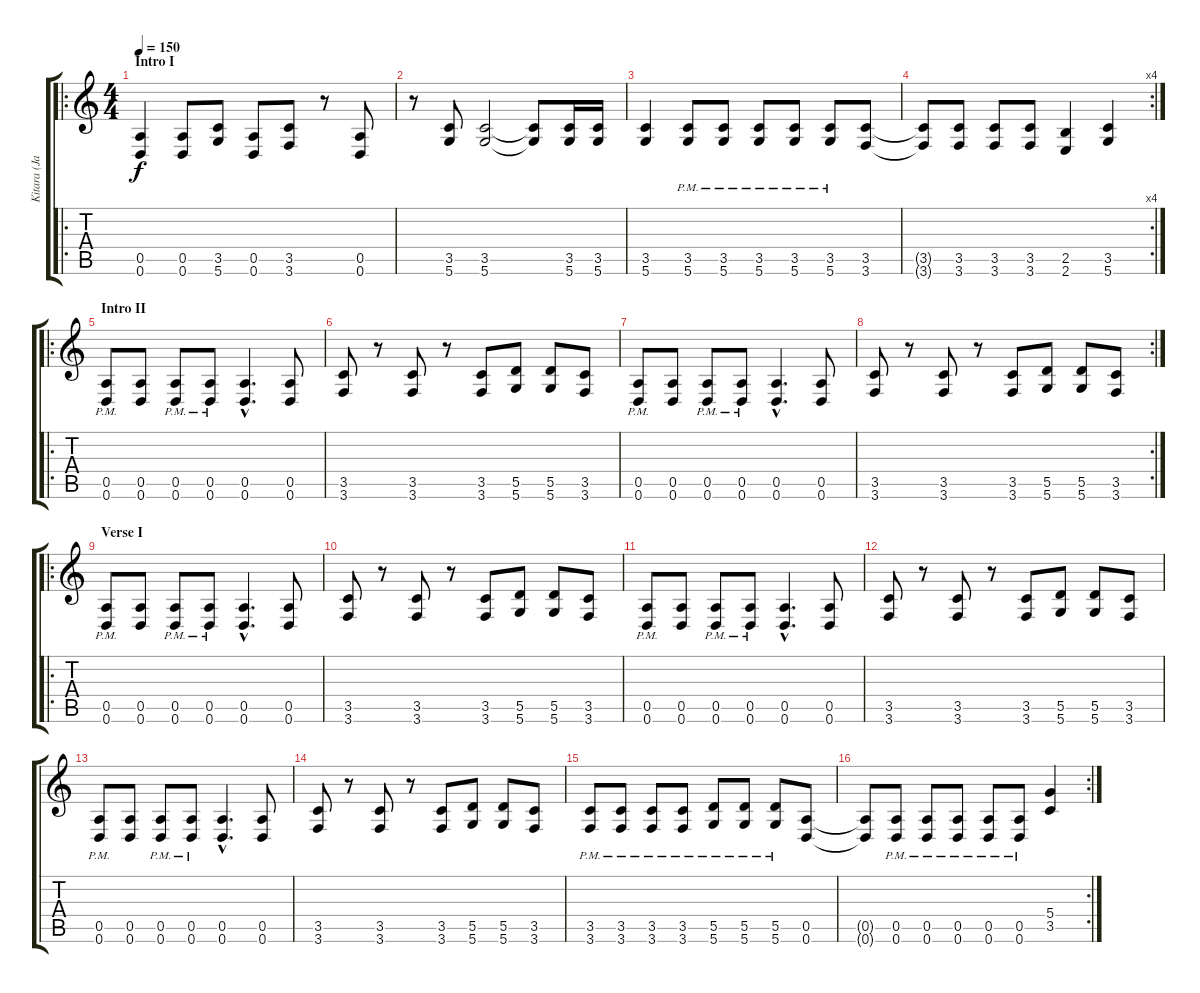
\track ("Kitara (Jarkko Petosalmi)" "Kitara (Ja") {instrument distortionguitar}
\staff {score tabs}
\tuning (E4 B3 G3 D3 A2 D2) {hide}
\ro
\ts (4 4)
\section ("" "Intro I")
\tempo 150
\clef g2
\ks c
(0.5 0.6).4{dy f instrument distortionguitar} (0.5 0.6).8 (3.5 5.6).8 (0.5 0.6).8 (3.5 3.6).8 r.8 (0.5 0.6).8 |
r.8 (3.5 5.6).8 (3.5 5.6).2 (3.5{t} 5.6{t}).8 (3.5 5.6).16 (3.5 5.6).16 |
(3.5 5.6).4 (3.5{pm} 5.6{pm}).8 (3.5{pm} 5.6{pm}).8 (3.5{pm} 5.6{pm}).8 (3.5{pm} 5.6{pm}).8 (3.5{pm} 5.6{pm}).8 (3.5 3.6).8 |
\rc 4
(3.5{t} 3.6{t}).8 (3.5 3.6).8 (3.5 3.6).8 (3.5 3.6).8 (2.5 2.6).4 (3.5 5.6).4 |
\ro
\section ("" "Intro II")
(0.5{pm} 0.6{pm}).8 (0.5 0.6).8 (0.5{pm} 0.6{pm}).8 (0.5{pm} 0.6).8 (0.5{hac} 0.6{hac}).4{d} (0.5 0.6).8 |
(3.5 3.6).8 r.8 (3.5 3.6).8 r.8 (3.5 3.6).8 (5.5 5.6).8 (5.5 5.6).8 (3.5 3.6).8 |
(0.5{pm} 0.6{pm}).8 (0.5 0.6).8 (0.5{pm} 0.6{pm}).8 (0.5{pm} 0.6).8 (0.5{hac} 0.6{hac}).4{d} (0.5 0.6).8 |
\rc 2
(3.5 3.6).8 r.8 (3.5 3.6).8 r.8 (3.5 3.6).8 (5.5 5.6).8 (5.5 5.6).8 (3.5 3.6).8 |
\ro
\section ("" "Verse I")
(0.5{pm} 0.6{pm}).8 (0.5 0.6).8 (0.5{pm} 0.6{pm}).8 (0.5{pm} 0.6{pm}).8 (0.5{hac} 0.6{hac}).4{d} (0.5 0.6).8 |
(3.5 3.6).8 r.8 (3.5 3.6).8 r.8 (3.5 3.6).8 (5.5 5.6).8 (5.5 5.6).8 (3.5 3.6).8 |
(0.5{pm} 0.6{pm}).8 (0.5 0.6).8 (0.5{pm} 0.6{pm}).8 (0.5{pm} 0.6{pm}).8 (0.5{hac} 0.6{hac}).4{d} (0.5 0.6).8 |
(3.5 3.6).8 r.8 (3.5 3.6).8 r.8 (3.5 3.6).8 (5.5 5.6).8 (5.5 5.6).8 (3.5 3.6).8 |
(0.5{pm} 0.6{pm}).8 (0.5 0.6).8 (0.5{pm} 0.6{pm}).8 (0.5{pm} 0.6{pm}).8 (0.5{hac} 0.6{hac}).4{d} (0.5 0.6).8 |
(3.5 3.6).8 r.8 (3.5 3.6).8 r.8 (3.5 3.6).8 (5.5 5.6).8 (5.5 5.6).8 (3.5 3.6).8 |
(3.5{pm} 3.6{pm}).8 (3.5{pm} 3.6{pm}).8 (3.5{pm} 3.6{pm}).8 (3.5{pm} 3.6{pm}).8 (5.5{pm} 5.6{pm}).8 (5.5{pm} 5.6{pm}).8 (5.5{pm} 5.6{pm}).8 (0.5 0.6).8 |
\rc 2
(0.5{t} 0.6{t}).8 (0.5{pm} 0.6{pm}).8 (0.5{pm} 0.6{pm}).8 (0.5{pm} 0.6{pm}).8 (0.5{pm} 0.6{pm}).8 (0.5{pm} 0.6{pm}).8 (5.4 3.5).4
